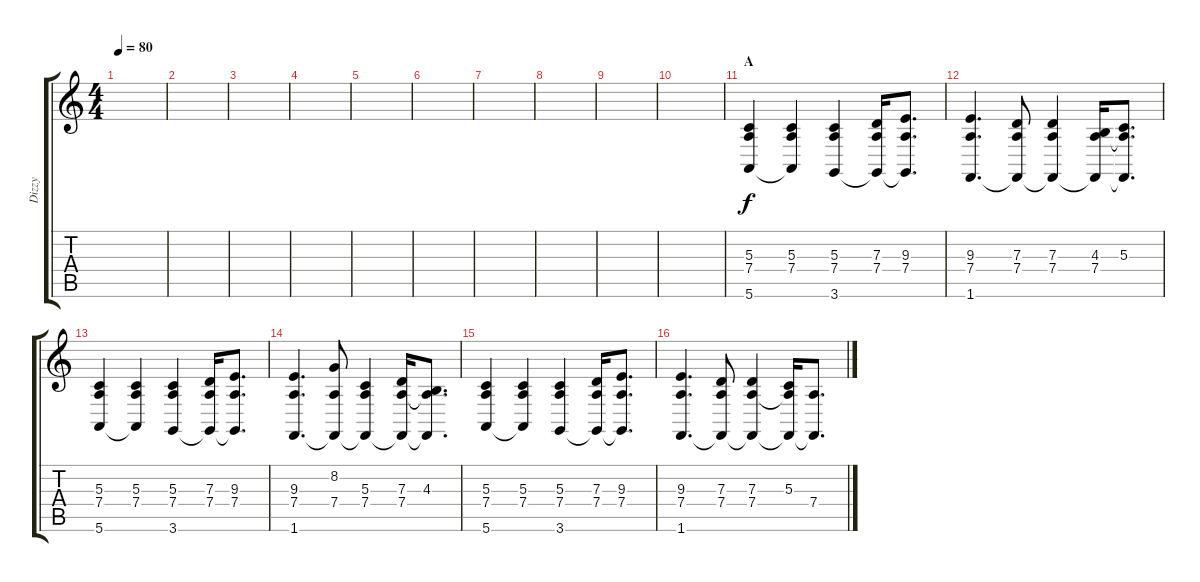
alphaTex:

\track ("Dizzy" "Dizzy") {instrument frenchhorn}
\staff {score tabs}
\tuning (E4 B3 G3 D3 A2 E2) {hide}
\ts (4 4)
\tempo 80
\clef g2
\ks c
|
|
|
|
|
|
|
|
|
|
\section ("" "A")
(5.3 7.4 5.6).4 (5.3 7.4 5.6{t}).4 (5.3 7.4 3.6).4 (7.3 7.4 3.6{t}).16 (9.3 7.4 3.6{t}).8{d} |
(9.3 7.4 1.6).4{d} (7.3 7.4 1.6{t}).8 (7.3 7.4 1.6{t}).4 (4.3 7.4 1.6{t}).16 (5.3 7.4{t} 1.6{t}).8{d} |
(5.3 7.4 5.6).4 (5.3 7.4 5.6{t}).4 (5.3 7.4 3.6).4 (7.3 7.4 3.6{t}).16 (9.3 7.4 3.6{t}).8{d} |
(9.3 7.4 1.6).4{d} (8.2 7.4 1.6{t}).8 (5.3 7.4 1.6{t}).4 (7.3 7.4 1.6{t}).16 (4.3 7.4{t} 1.6{t}).8{d} |
(5.3 7.4 5.6).4 (5.3 7.4 5.6{t}).4 (5.3 7.4 3.6).4 (7.3 7.4 3.6{t}).16 (9.3 7.4 3.6{t}).8{d} |
(9.3 7.4 1.6).4{d} (7.3 7.4 1.6{t}).8 (7.3 7.4 1.6{t}).4 (5.3 7.4{t} 1.6{t}).16 (7.4 1.6{t}).8{d}
